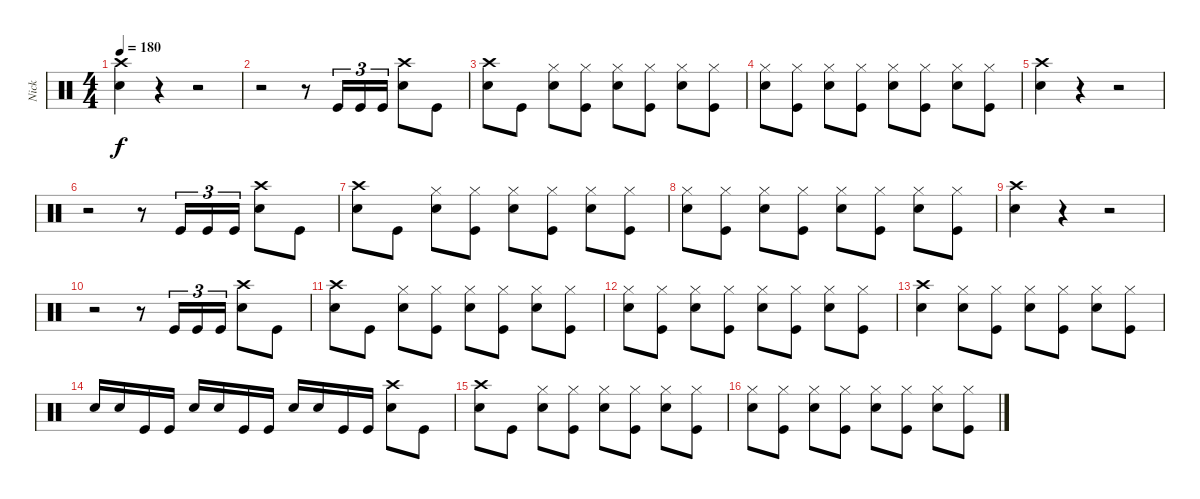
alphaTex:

\track ("Nick" "Nick") {instrument percussion}
\staff {score}
\articulation defaults
\ts (4 4)
\tempo 180
\clef neutral
\ks c
("Snare (hit) 2" "Crash high (hit)").4{dy f} r.4 r.2 |
r.2 r.8 "Kick (hit)".16{tu (3 2)} "Kick (hit)".16{tu (3 2)} "Kick (hit)".16{tu (3 2)} ("Crash high (hit)" "Snare (hit) 2").8 "Kick (hit)".8 |
("Crash high (hit)" "Snare (hit) 2").8 "Kick (hit)".8 ("Hi-Hat (closed)" "Snare (hit) 2").8 ("Kick (hit)" "Hi-Hat (closed)").8 ("Hi-Hat (closed)" "Snare (hit) 2").8 ("Kick (hit)" "Hi-Hat (closed)").8 ("Hi-Hat (closed)" "Snare (hit) 2").8 ("Kick (hit)" "Hi-Hat (closed)").8 |
("Hi-Hat (closed)" "Snare (hit) 2").8 ("Kick (hit)" "Hi-Hat (closed)").8 ("Hi-Hat (closed)" "Snare (hit) 2").8 ("Kick (hit)" "Hi-Hat (closed)").8 ("Hi-Hat (closed)" "Snare (hit) 2").8 ("Kick (hit)" "Hi-Hat (closed)").8 ("Hi-Hat (closed)" "Snare (hit) 2").8 ("Kick (hit)" "Hi-Hat (closed)").8 |
("Snare (hit) 2" "Crash high (hit)").4 r.4 r.2 |
r.2 r.8 "Kick (hit)".16{tu (3 2)} "Kick (hit)".16{tu (3 2)} "Kick (hit)".16{tu (3 2)} ("Crash high (hit)" "Snare (hit) 2").8 "Kick (hit)".8 |
("Crash high (hit)" "Snare (hit) 2").8 "Kick (hit)".8 ("Hi-Hat (closed)" "Snare (hit) 2").8 ("Kick (hit)" "Hi-Hat (closed)").8 ("Hi-Hat (closed)" "Snare (hit) 2").8 ("Kick (hit)" "Hi-Hat (closed)").8 ("Hi-Hat (closed)" "Snare (hit) 2").8 ("Kick (hit)" "Hi-Hat (closed)").8 |
("Hi-Hat (closed)" "Snare (hit) 2").8 ("Kick (hit)" "Hi-Hat (closed)").8 ("Hi-Hat (closed)" "Snare (hit) 2").8 ("Kick (hit)" "Hi-Hat (closed)").8 ("Hi-Hat (closed)" "Snare (hit) 2").8 ("Kick (hit)" "Hi-Hat (closed)").8 ("Hi-Hat (closed)" "Snare (hit) 2").8 ("Kick (hit)" "Hi-Hat (closed)").8 |
("Snare (hit) 2" "Crash high (hit)").4 r.4 r.2 |
r.2 r.8 "Kick (hit)".16{tu (3 2)} "Kick (hit)".16{tu (3 2)} "Kick (hit)".16{tu (3 2)} ("Crash high (hit)" "Snare (hit) 2").8 "Kick (hit)".8 |
("Crash high (hit)" "Snare (hit) 2").8 "Kick (hit)".8 ("Hi-Hat (closed)" "Snare (hit) 2").8 ("Kick (hit)" "Hi-Hat (closed)").8 ("Hi-Hat (closed)" "Snare (hit) 2").8 ("Kick (hit)" "Hi-Hat (closed)").8 ("Hi-Hat (closed)" "Snare (hit) 2").8 ("Kick (hit)" "Hi-Hat (closed)").8 |
("Hi-Hat (closed)" "Snare (hit) 2").8 ("Kick (hit)" "Hi-Hat (closed)").8 ("Hi-Hat (closed)" "Snare (hit) 2").8 ("Kick (hit)" "Hi-Hat (closed)").8 ("Hi-Hat (closed)" "Snare (hit) 2").8 ("Kick (hit)" "Hi-Hat (closed)").8 ("Hi-Hat (closed)" "Snare (hit) 2").8 ("Kick (hit)" "Hi-Hat (closed)").8 |
("Crash high (hit)" "Snare (hit) 2").4 ("Hi-Hat (closed)" "Snare (hit) 2").8 ("Kick (hit)" "Hi-Hat (closed)").8 ("Hi-Hat (closed)" "Snare (hit) 2").8 ("Kick (hit)" "Hi-Hat (closed)").8 ("Hi-Hat (closed)" "Snare (hit) 2").8 ("Kick (hit)" "Hi-Hat (closed)").8 |
"Snare (hit) 2".16 "Snare (hit) 2".16 "Kick (hit)".16 "Kick (hit)".16 "Snare (hit) 2".16 "Snare (hit) 2".16 "Kick (hit)".16 "Kick (hit)".16 "Snare (hit) 2".16 "Snare (hit) 2".16 "Kick (hit)".16 "Kick (hit)".16 ("Crash high (hit)" "Snare (hit) 2").8 "Kick (hit)".8 |
("Crash high (hit)" "Snare (hit) 2").8 "Kick (hit)".8 ("Hi-Hat (closed)" "Snare (hit) 2").8 ("Kick (hit)" "Hi-Hat (closed)").8 ("Hi-Hat (closed)" "Snare (hit) 2").8 ("Kick (hit)" "Hi-Hat (closed)").8 ("Hi-Hat (closed)" "Snare (hit) 2").8 ("Kick (hit)" "Hi-Hat (closed)").8 |
("Hi-Hat (closed)" "Snare (hit) 2").8 ("Kick (hit)" "Hi-Hat (closed)").8 ("Hi-Hat (closed)" "Snare (hit) 2").8 ("Kick (hit)" "Hi-Hat (closed)").8 ("Hi-Hat (closed)" "Snare (hit) 2").8 ("Kick (hit)" "Hi-Hat (closed)").8 ("Hi-Hat (closed)" "Snare (hit) 2").8 ("Kick (hit)" "Hi-Hat (closed)").8
